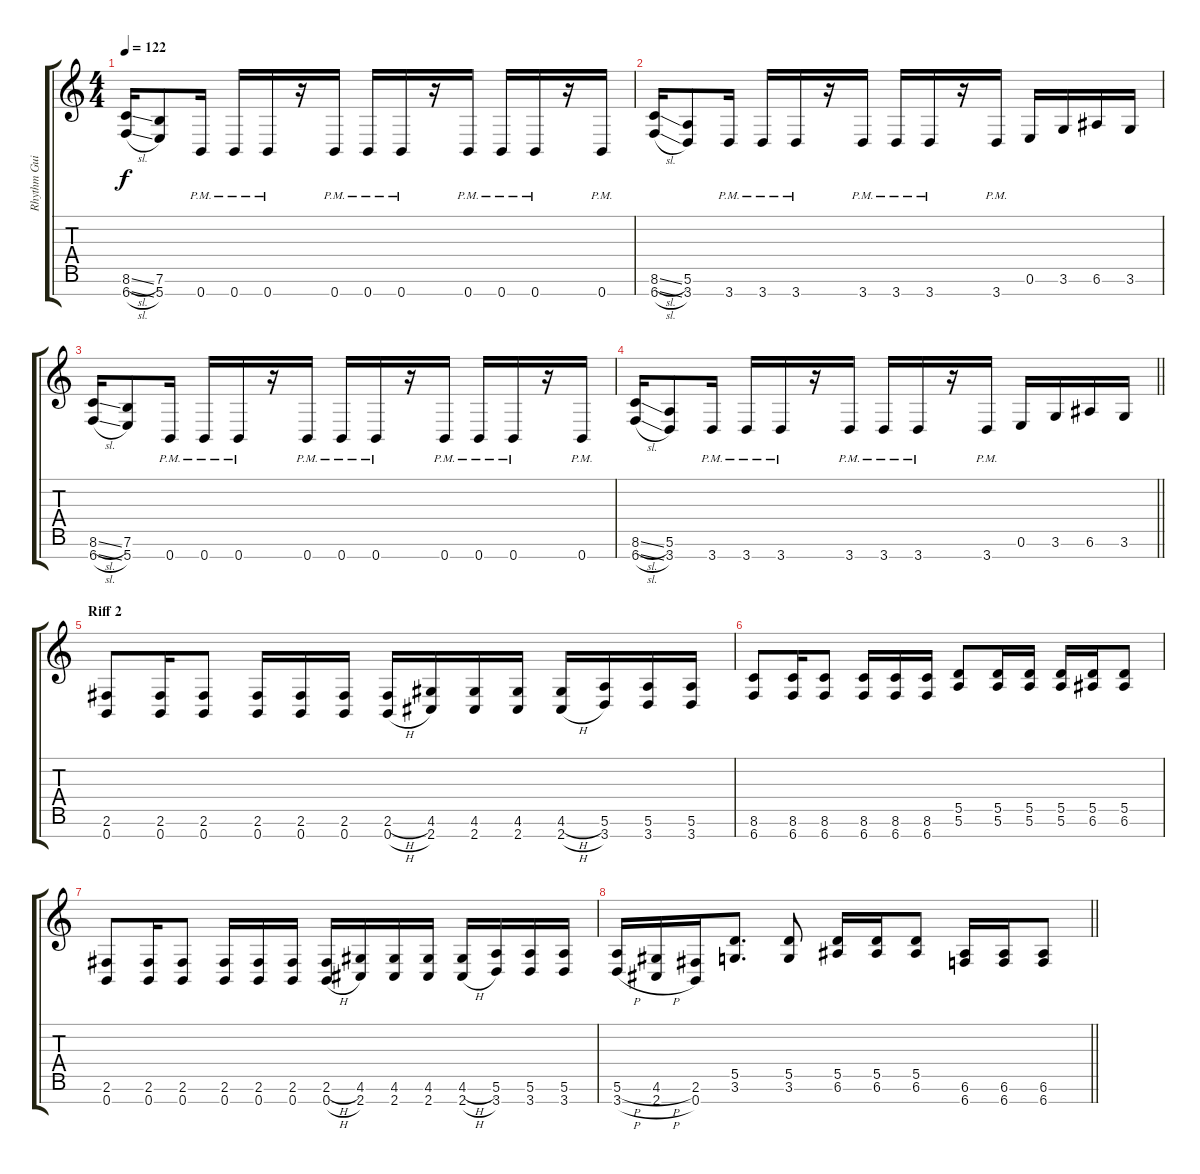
\track ("Rhythm Guitar 1" "Rhythm Gui") {instrument distortionguitar}
\staff {score tabs}
\tuning (E4 B3 G3 D3 A2 E2 B1) {hide}
\ts (4 4)
\tempo 122
\clef g2
\ks c
(8.6{sl} 6.7{sl}).16{dy f} (7.6 5.7).8 0.7{pm}.16 0.7{pm}.16 0.7{pm}.16 r.16 0.7{pm}.16 0.7{pm}.16 0.7{pm}.16 r.16 0.7{pm}.16 0.7{pm}.16 0.7{pm}.16 r.16 0.7{pm}.16 |
(8.6{sl} 6.7{sl}).16 (5.6 3.7).8 3.7{pm}.16 3.7{pm}.16 3.7{pm}.16 r.16 3.7{pm}.16 3.7{pm}.16 3.7{pm}.16 r.16 3.7{pm}.16 0.6.16 3.6.16 6.6.16 3.6.16 |
(8.6{sl} 6.7{sl}).16 (7.6 5.7).8 0.7{pm}.16 0.7{pm}.16 0.7{pm}.16 r.16 0.7{pm}.16 0.7{pm}.16 0.7{pm}.16 r.16 0.7{pm}.16 0.7{pm}.16 0.7{pm}.16 r.16 0.7{pm}.16 |
\barLineRight lightlight
(8.6{sl} 6.7{sl}).16 (5.6 3.7).8 3.7{pm}.16 3.7{pm}.16 3.7{pm}.16 r.16 3.7{pm}.16 3.7{pm}.16 3.7{pm}.16 r.16 3.7{pm}.16 0.6.16 3.6.16 6.6.16 3.6.16 |
\section ("" "Riff 2")
(2.6 0.7).8 (2.6 0.7).16 (2.6 0.7).8 (2.6 0.7).16 (2.6 0.7).16 (2.6 0.7).16 (2.6{h} 0.7{h}).16 (4.6 2.7).16 (4.6 2.7).16 (4.6 2.7).16 (4.6{h} 2.7{h}).16 (5.6 3.7).16 (5.6 3.7).16 (5.6 3.7).16 |
(8.6 6.7).8 (8.6 6.7).16 (8.6 6.7).8 (8.6 6.7).16 (8.6 6.7).16 (8.6 6.7).16 (5.5 5.6).8 (5.5 5.6).16 (5.5 5.6).16 (5.5 5.6).16 (5.5 6.6).16 (5.5 6.6).8 |
(2.6 0.7).8 (2.6 0.7).16 (2.6 0.7).8 (2.6 0.7).16 (2.6 0.7).16 (2.6 0.7).16 (2.6{h} 0.7{h}).16 (4.6 2.7).16 (4.6 2.7).16 (4.6 2.7).16 (4.6{h} 2.7{h}).16 (5.6 3.7).16 (5.6 3.7).16 (5.6 3.7).16 |
\barLineRight lightlight
(5.6{h} 3.7{h}).16 (4.6{h} 2.7{h}).16 (2.6 0.7).16 (5.5 3.6).8{d} (5.5 3.6).8 (5.5 6.6).16 (5.5 6.6).16 (5.5 6.6).8 (6.6 6.7).16 (6.6 6.7).16 (6.6 6.7).8
